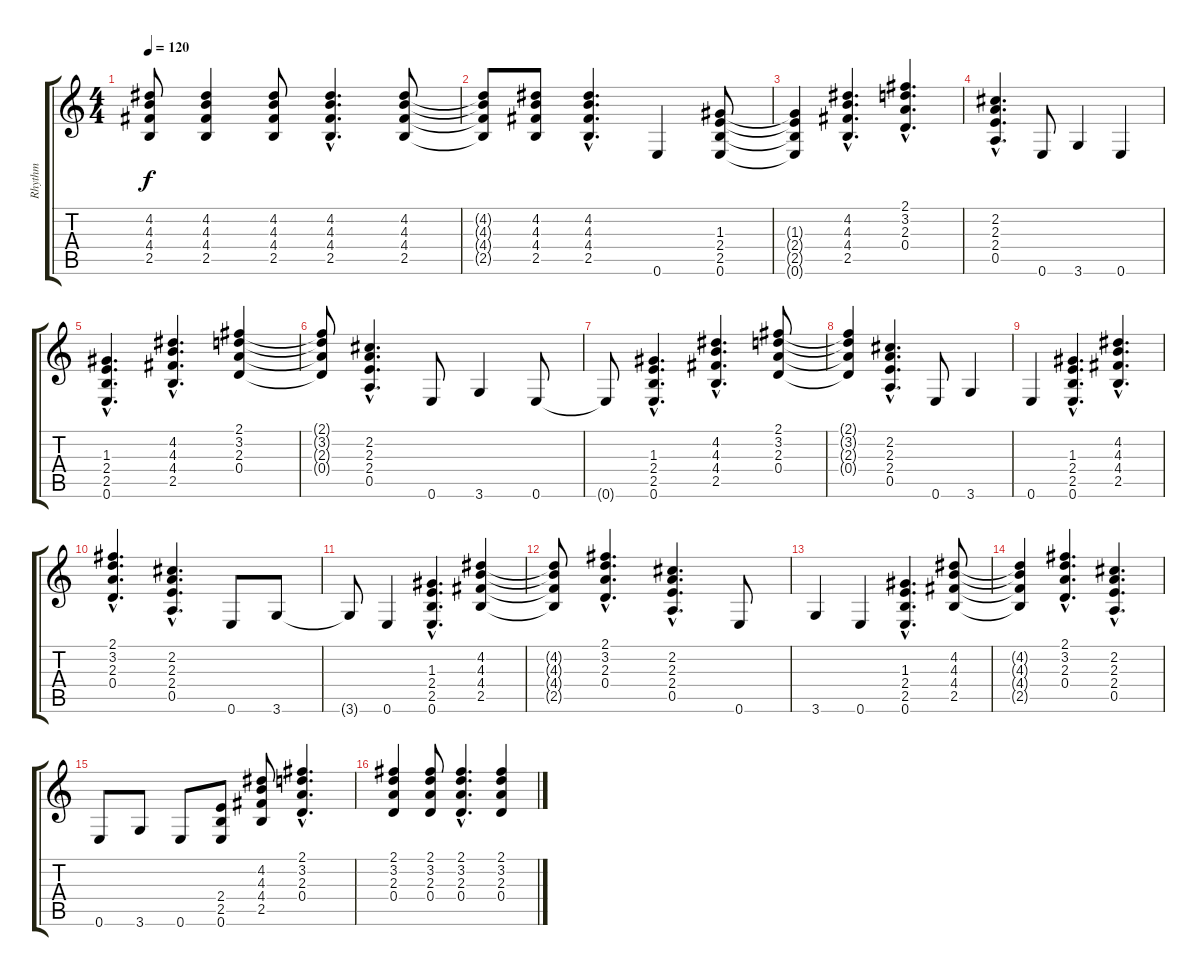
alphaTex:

\track ("Rhythm" "Rhythm") {instrument distortionguitar}
\staff {score tabs}
\tuning (E4 B3 G3 D3 A2 E2) {hide}
\ts (4 4)
\tempo 120
\clef g2
\ks c
(4.2{t} 4.3{t} 4.4{t} 2.5{t}).8{dy f} (4.2 4.3 4.4 2.5).4 (4.2 4.3 4.4 2.5).8 (4.2{hac} 4.3{hac} 4.4{hac} 2.5{hac}).4{d} (4.2 4.3 4.4 2.5).8 |
(4.2{t} 4.3{t} 4.4{t} 2.5{t}).8 (4.2 4.3 4.4 2.5).8 (4.2{hac} 4.3{hac} 4.4{hac} 2.5{hac}).4{d} 0.6.4 (1.3 2.4 2.5 0.6).8 |
(1.3{t} 2.4{t} 2.5{t} 0.6{t}).4 (4.2{hac} 4.3{hac} 4.4{hac} 2.5{hac}).4{d} (2.1{hac} 3.2{hac} 2.3{hac} 0.4{hac}).4{d} |
(2.2{hac} 2.3{hac} 2.4{hac} 0.5{hac}).4{d} 0.6.8 3.6.4 0.6.4 |
(1.3{hac} 2.4{hac} 2.5{hac} 0.6{hac}).4{d} (4.2{hac} 4.3{hac} 4.4{hac} 2.5{hac}).4{d} (2.1 3.2 2.3 0.4).4 |
(2.1{t} 3.2{t} 2.3{t} 0.4{t}).8 (2.2{hac} 2.3{hac} 2.4{hac} 0.5{hac}).4{d} 0.6.8 3.6.4 0.6.8 |
0.6{t}.8 (1.3{hac} 2.4{hac} 2.5{hac} 0.6{hac}).4{d} (4.2{hac} 4.3{hac} 4.4{hac} 2.5{hac}).4{d} (2.1 3.2 2.3 0.4).8 |
(2.1{t} 3.2{t} 2.3{t} 0.4{t}).4 (2.2{hac} 2.3{hac} 2.4{hac} 0.5{hac}).4{d} 0.6.8 3.6.4 |
0.6.4 (1.3{hac} 2.4{hac} 2.5{hac} 0.6{hac}).4{d} (4.2{hac} 4.3{hac} 4.4{hac} 2.5{hac}).4{d} |
(2.1{hac} 3.2{hac} 2.3{hac} 0.4{hac}).4{d} (2.2{hac} 2.3{hac} 2.4{hac} 0.5{hac}).4{d} 0.6.8 3.6.8 |
3.6{t}.8 0.6.4 (1.3{hac} 2.4{hac} 2.5{hac} 0.6{hac}).4{d} (4.2 4.3 4.4 2.5).4 |
(4.2{t} 4.3{t} 4.4{t} 2.5{t}).8 (2.1{hac} 3.2{hac} 2.3{hac} 0.4{hac}).4{d} (2.2{hac} 2.3{hac} 2.4{hac} 0.5{hac}).4{d} 0.6.8 |
3.6.4 0.6.4 (1.3{hac} 2.4{hac} 2.5{hac} 0.6{hac}).4{d} (4.2 4.3 4.4 2.5).8 |
(4.2{t} 4.3{t} 4.4{t} 2.5{t}).4 (2.1{hac} 3.2{hac} 2.3{hac} 0.4{hac}).4{d} (2.2{hac} 2.3{hac} 2.4{hac} 0.5{hac}).4{d} |
0.6.8 3.6.8 0.6.8 (2.4 2.5 0.6).8 (4.2 4.3 4.4 2.5).8 (2.1{hac} 3.2{hac} 2.3{hac} 0.4{hac}).4{d} |
(2.1 3.2 2.3 0.4).4 (2.1 3.2 2.3 0.4).8 (2.1{hac} 3.2{hac} 2.3{hac} 0.4{hac}).4{d} (2.1 3.2 2.3 0.4).4
